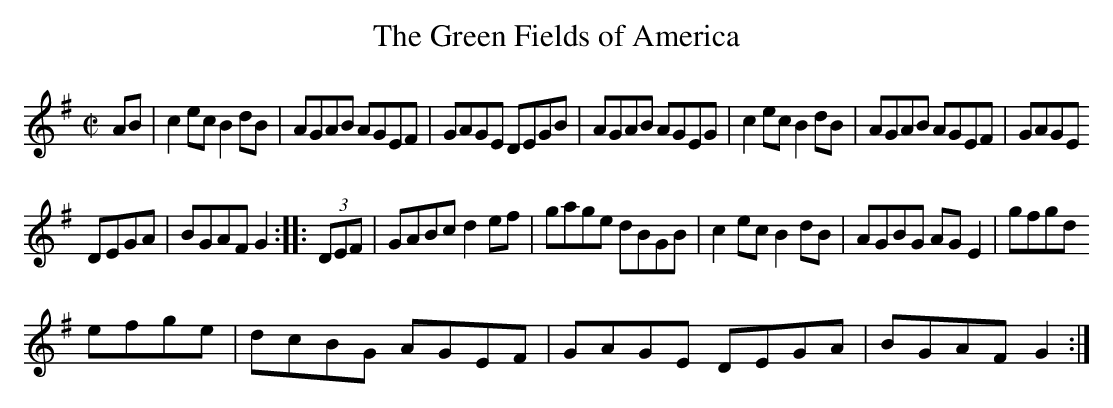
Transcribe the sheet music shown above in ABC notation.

X:1
T:Green Fields of America, The
M:C|
L:1/8
K:G
AB|c2 ec B2 dB|AGAB AGEF|GAGE DEGB|AGAB AGEG|c2 ec B2 dB|AGAB AGEF|GAGE
DEGA|BGAF G2 :|:(3DEF|GABc d2 ef|gage dBGB|c2 ec B2 dB|AGBG AG E2 |gfgd
efge|dcBG AGEF|GAGE DEGA|BGAF G2 :|
